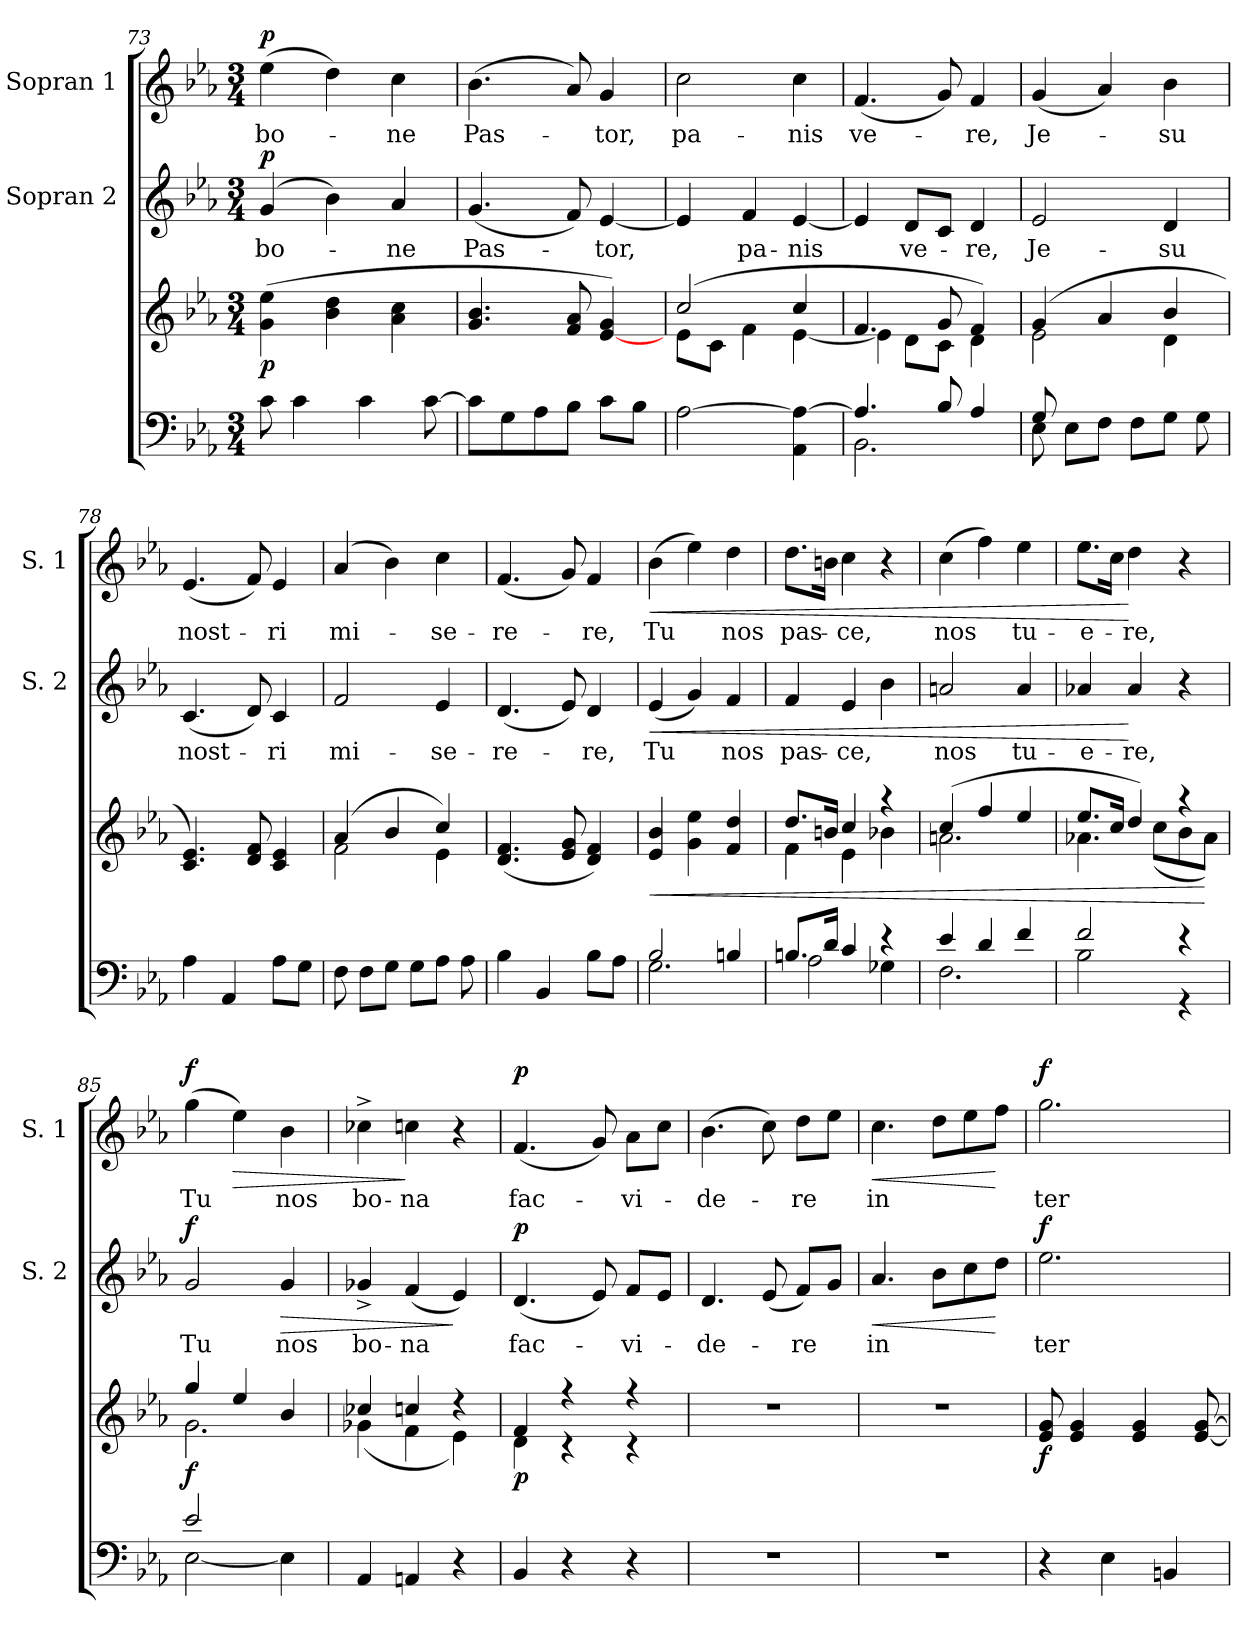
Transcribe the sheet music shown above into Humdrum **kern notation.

**kern	**kern	**dynam	**kern	**text	**dynam	**kern	**text	**dynam
*part3	*part3	*part3	*part2	*part2	*part2	*part1	*part1	*part1
*staff4	*staff3	*staff3/4	*staff2	*staff2	*staff2	*staff1	*staff1	*staff1
*	*	*	*I"Sopran 2	*	*	*I"Sopran 1	*	*
*	*	*	*I'S. 2	*	*	*I'S. 1	*	*
*clefF4	*clefG2	*	*clefG2	*	*	*clefG2	*	*
*k[b-e-a-]	*k[b-e-a-]	*	*k[b-e-a-]	*	*	*k[b-e-a-]	*	*
*E-:	*E-:	*	*E-:	*	*	*E-:	*	*
*M3/4	*M3/4	*	*M3/4	*	*	*M3/4	*	*
=73	=73	=73	=73	=73	=73	=73	=73	=73
!	!	!LO:DY:b	!	!LO:LY:b	!LO:DY:a	!	!LO:LY:b	!LO:DY:a
8c\	(>4g\ 4ee-\	p	(4g/	bo-	p	(>4ee-\	bo-	p
4c\	.	.	.	.	.	.	.	.
.	4b-\ 4dd\	.	4b-\)	.	.	4dd\)	.	.
4c\	.	.	.	.	.	.	.	.
!	!	!	!	!LO:LY:b	!	!	!LO:LY:b	!
.	4a-\ 4cc\	.	4a-/	-ne	.	4cc\	-ne	.
[8c\	.	.	.	.	.	.	.	.
=74	=74	=74	=74	=74	=74	=74	=74	=74
!	!	!	!	!LO:LY:b	!	!	!LO:LY:b	!
8c\L]	4.g/ 4.b-/	.	(<4.g/	Pas-	.	(>4.b-\	Pas-	.
8G\	.	.	.	.	.	.	.	.
8A-\	.	.	.	.	.	.	.	.
8B-\J	8f/ 8a-/	.	8f/)	.	.	8a-/)	.	.
!	!	!	!	!LO:LY:b	!	!	!LO:LY:b	!
8c\L	[4e-/ 4g/)	.	[4e-/	-tor,	.	4g/	-tor,	.
8B-\J	.	.	.	.	.	.	.	.
!!LO:LB:g=z
=75	=75	=75	=75	=75	=75	=75	=75	=75
*	*^	*	*	*	*	*	*	*
!	!	!	!	!	!	!	!	!LO:LY:b	!
[2A-\	(2cc/	8e-\L	.	4e-/]	.	.	2cc\	pa-	.
.	.	8c\J	.	.	.	.	.	.	.
!	!	!	!	!	!LO:LY:b	!	!	!	!
.	.	4f\	.	4f/	pa-	.	.	.	.
!	!	!	!	!	!LO:LY:b	!	!	!LO:LY:b	!
4AA-\ 4A-\_	4cc/	[<4e-\	.	[4e-/	-nis	.	4cc\	-nis	.
=76	=76	=76	=76	=76	=76	=76	=76	=76	=76
*^	*	*	*	*	*	*	*	*	*
!	!	!	!	!	!	!	!	!	!LO:LY:b	!
4.A-/]	2.BB-\	4.f/	4e-\]	.	4e-/]	.	.	(<4.f/	ve-	.
!	!	!	!	!	!	!LO:LY:b	!	!	!	!
.	.	.	8d\L	.	8d/L	ve-	.	.	.	.
8B-/	.	8g/	8c\J	.	8c/J	.	.	8g/)	.	.
!	!	!	!	!	!	!LO:LY:b	!	!	!LO:LY:b	!
4A-/	.	4f/)	4d\	.	4d/	-re,	.	4f/	-re,	.
=77	=77	=77	=77	=77	=77	=77	=77	=77	=77	=77
!	!	!	!	!	!	!LO:LY:b	!	!	!LO:LY:b	!
8G/	8E-\	(4g/	2e-\	.	2e-/	Je-	.	(<4g/	Je-	.
8ryy	8E-\L	.	.	.	.	.	.	.	.	.
2ryy	8F\J	4a-/	.	.	.	.	.	4a-/)	.	.
.	8F\L	.	.	.	.	.	.	.	.	.
!	!	!	!	!	!	!LO:LY:b	!	!	!LO:LY:b	!
.	8G\J	4b-/	4d\	.	4d/	-su	.	4b-\	-su	.
.	8G\	.	.	.	.	.	.	.	.	.
*	*	*v	*v	*	*	*	*	*	*	*
=78	=78	=78	=78	=78	=78	=78	=78	=78	=78
!	!	!	!	!	!LO:LY:b	!	!	!LO:LY:b	!
*v	*v	*	*	*	*	*	*	*	*
4A-\	4.c/ 4.e-/)	.	(<4.c/	nost-	.	(<4.e-/	nost-	.
4AA-/	.	.	.	.	.	.	.	.
.	8d/ 8f/	.	8d/)	.	.	8f/)	.	.
!	!	!	!	!LO:LY:b	!	!	!LO:LY:b	!
8A-\L	4c/ 4e-/	.	4c/	-ri	.	4e-/	-ri	.
8G\J	.	.	.	.	.	.	.	.
=79	=79	=79	=79	=79	=79	=79	=79	=79
*	*^	*	*	*	*	*	*	*
!	!	!	!	!	!LO:LY:b	!	!	!LO:LY:b	!
8F\	(4a-/	2f\	.	2f/	mi-	.	(4a-/	mi-	.
8F\L	.	.	.	.	.	.	.	.	.
8G\J	4b-/	.	.	.	.	.	4b-\)	.	.
8G\L	.	.	.	.	.	.	.	.	.
!	!	!	!	!	!LO:LY:b	!	!	!LO:LY:b	!
8A-\J	4cc/)	4e-\	.	4e-/	-se-	.	4cc\	-se-	.
8A-\	.	.	.	.	.	.	.	.	.
*	*v	*v	*	*	*	*	*	*	*
=80	=80	=80	=80	=80	=80	=80	=80	=80
!	!	!	!	!LO:LY:b	!	!	!LO:LY:b	!
4B-\	(<4.d/ 4.f/	.	(<4.d/	-re-	.	(<4.f/	-re-	.
4BB-/	.	.	.	.	.	.	.	.
.	8e-/ 8g/	.	8e-/)	.	.	8g/)	.	.
!	!	!	!	!LO:LY:b	!	!	!LO:LY:b	!
8B-\L	4d/ 4f/)	.	4d/	-re,	.	4f/	-re,	.
8A-\J	.	.	.	.	.	.	.	.
!!LO:LB:g=z
=81	=81	=81	=81	=81	=81	=81	=81	=81
*^	*	*	*	*	*	*	*	*
!	!	!	!LO:HP:b	!	!LO:LY:b	!LO:HP:b	!	!LO:LY:b	!LO:HP:b
2B-/	2.G\	4e-/ 4b-/	<	(<4e-/	Tu	<	(>4b-\	Tu	<
.	.	4g\ 4ee-\	.	4g/)	.	.	4ee-\)	.	.
!	!	!	!	!	!LO:LY:b	!	!	!LO:LY:b	!
4Bn/	.	4f/ 4dd/	.	4f/	nos	.	4dd\	nos	.
=82	=82	=82	=82	=82	=82	=82	=82	=82	=82
*	*	*^	*	*	*	*	*	*	*
!	!	!	!	!	!	!LO:LY:b	!	!	!LO:LY:b	!
8.Bn/L	2A-\	8.dd/L	4f\	.	4f/	pas-	.	8.dd\L	pas-	.
16d/Jk	.	16bn/Jk	.	.	.	.	.	16bn\Jk	.	.
!	!	!	!	!	!	!LO:LY:b	!	!	!LO:LY:b	!
4c/	.	4cc/	4e-\	.	4e-/	-ce,	.	4cc\	-ce,	.
4re	4G-X\	4raa	4b-\	.	4b-\	.	.	4r	.	.
=83	=83	=83	=83	=83	=83	=83	=83	=83	=83	=83
!	!	!	!	!	!	!LO:LY:b	!	!	!LO:LY:b	!
4e-/	2.F\	(4cc/	2.an\	.	2an/	nos	.	(>4cc\	nos	.
4d/	.	4ff/	.	.	.	.	.	4ff\)	.	.
!	!	!	!	!	!	!LO:LY:b	!	!	!LO:LY:b	!
4f/	.	4ee-/	.	.	4a/	tu-	.	4ee-\	tu-	.
=84	=84	=84	=84	=84	=84	=84	=84	=84	=84	=84
!	!	!	!	!	!	!LO:LY:b	!	!	!LO:LY:b	!
2f/	2B-\	8.ee-/L	4.a-X\	.	4a-X/	-e-	.	8.ee-\L	-e-	.
.	.	16cc/Jk	.	.	.	.	.	16cc\Jk	.	.
!	!	!	!	!	!	!LO:LY:b	!	!	!LO:LY:b	!
.	.	4dd/)	.	.	4a-/	-re,	[	4dd\	-re,	[
.	.	.	(<8cc\L	.	.	.	.	.	.	.
4r	4r	4rgg	8b-\	.	4r	.	.	4r	.	.
.	.	.	8a-\J)	[	.	.	.	.	.	.
=85	=85	=85	=85	=85	=85	=85	=85	=85	=85	=85
!	!	!	!	!LO:DY:b	!	!LO:LY:b	!LO:DY:a	!	!LO:LY:b	!LO:DY:a
2e-/	[<2E-\	4gg/	2.g\	f	2g/	Tu	f	(>4gg\	Tu	f
!	!	!	!	!	!	!	!	!	!	!LO:HP:b
.	.	4ee-/	.	.	.	.	.	4ee-\)	.	>
!	!	!	!	!	!	!LO:LY:b	!LO:HP:b	!	!LO:LY:b	!
4ryy	4E-\]	4b-/	.	.	4g/	nos	>	4b-\	nos	.
=86	=86	=86	=86	=86	=86	=86	=86	=86	=86	=86
!	!	!	!	!	!	!LO:LY:b	!	!	!LO:LY:b	!
*v	*v	*	*	*	*	*	*	*	*	*
4AA-/	4cc-X/	(<4g-X\	.	4g-X^>/	bo-	.	4cc-X^>\	bo-	.
!	!	!	!	!	!LO:LY:b	!	!	!LO:LY:b	!
4AAn/	4ccn/	4f\	.	(<4f/	-na	.	4ccn\	-na	]
4r	4rdd	4e-\)	.	4e-/)	.	]	4r	.	.
!!LO:PB:g=z
=87	=87	=87	=87	=87	=87	=87	=87	=87	=87
!	!	!	!LO:DY:b	!	!LO:LY:b	!LO:DY:a	!	!LO:LY:b	!LO:DY:a
4BB-/	4f/	4d\	p	(<4.d/	fac-	p	(<4.f/	fac-	p
4r	4r	4r	.	.	.	.	.	.	.
.	.	.	.	8e-/)	.	.	8g/)	.	.
!	!	!	!	!	!LO:LY:b	!	!	!LO:LY:b	!
4r	4r	4r	.	8f/L	-vi-	.	8a-\L	-vi-	.
.	.	.	.	8e-/J	.	.	8cc\J	.	.
*	*v	*v	*	*	*	*	*	*	*
=88	=88	=88	=88	=88	=88	=88	=88	=88
!	!	!	!	!LO:LY:b	!	!	!LO:LY:b	!
2.r	2.r	.	4.d/	-de-	.	(>4.b-\	-de-	.
.	.	.	(<8e-/	.	.	8cc\)	.	.
!	!	!	!	!LO:LY:b	!	!	!LO:LY:b	!
.	.	.	8f/L)	-re	.	8dd\L	-re	.
.	.	.	8g/J	.	.	8ee-\J	.	.
=89	=89	=89	=89	=89	=89	=89	=89	=89
!	!	!	!	!LO:LY:b	!LO:HP:b	!	!LO:LY:b	!LO:HP:b
2.r	2.r	.	4.a-/	in	<	4.cc\	in	<
.	.	.	8b-\L	.	.	8dd\L	.	.
.	.	.	8cc\	.	.	8ee-\	.	.
.	.	.	8dd\J	.	[	8ff\J	.	[
=90	=90	=90	=90	=90	=90	=90	=90	=90
!	!	!LO:DY:b	!	!LO:LY:b	!LO:DY:a	!	!LO:LY:b	!LO:DY:a
4r	8e-/ 8g/	f	2.ee-\	ter-	f	2.gg\	ter-	f
.	4e-/ 4g/	.	.	.	.	.	.	.
4E-\	.	.	.	.	.	.	.	.
.	4e-/ 4g/	.	.	.	.	.	.	.
4BBn/	.	.	.	.	.	.	.	.
.	[8e-/ [8g/	.	.	.	.	.	.	.
=	=	=	=	=	=	=	=	=
*-	*-	*-	*-	*-	*-	*-	*-	*-
